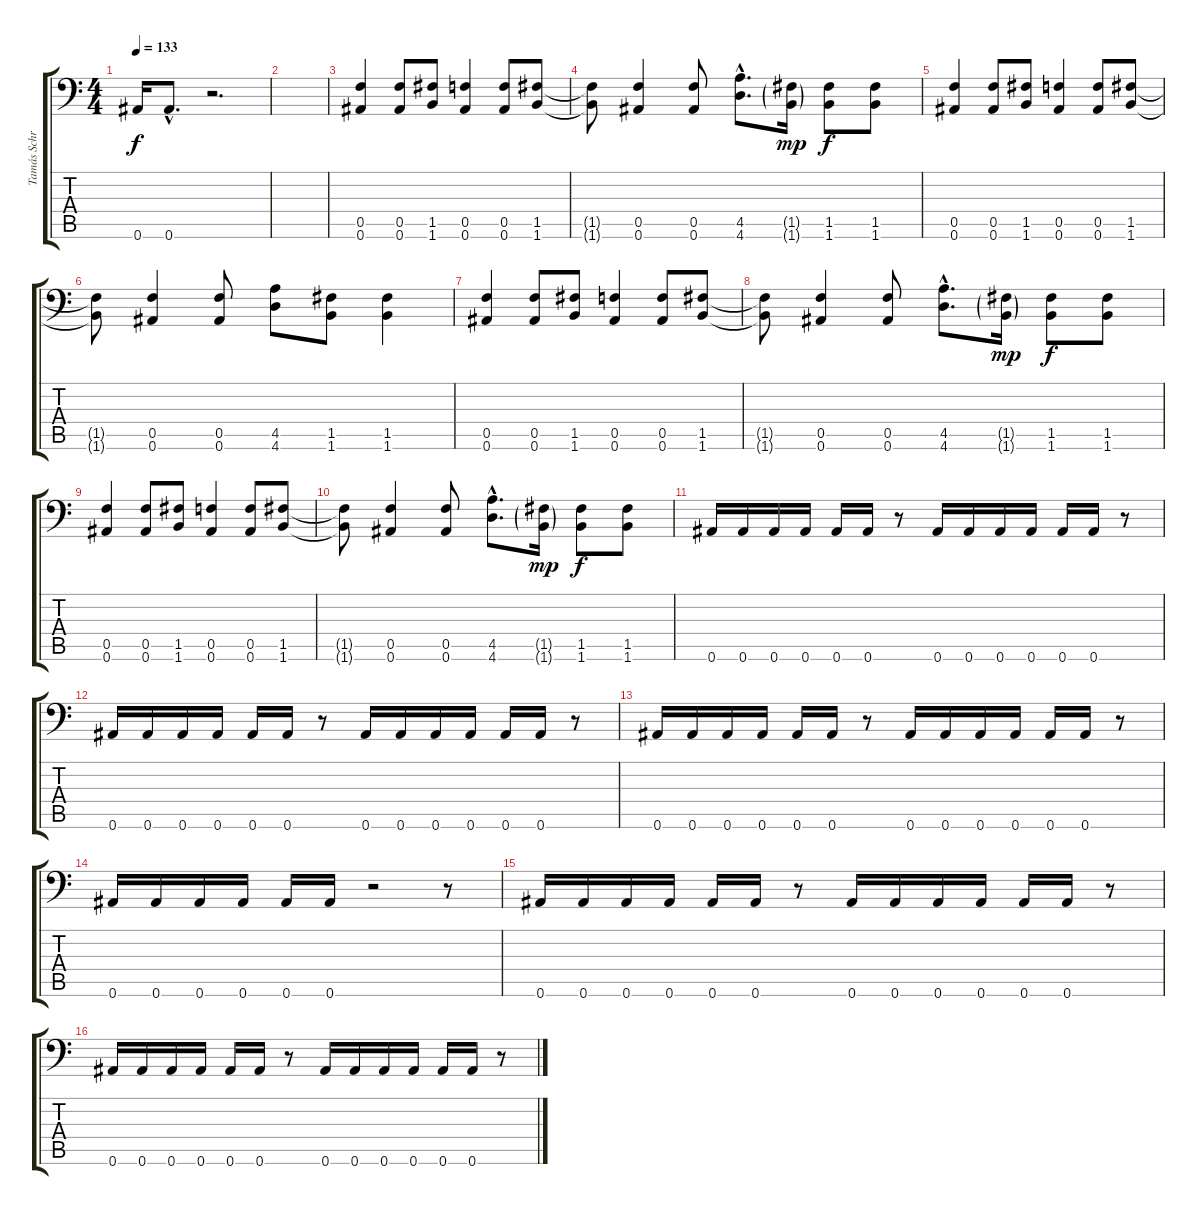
\track ("Tamás Schrottner (Guitar)" "Tamás Schr") {instrument overdrivenguitar}
\staff {score tabs}
\tuning (C4 G3 Eb3 Bb2 F2 Bb1) {hide}
\ts (4 4)
\tempo 133
\clef f4
\ks c
0.6.16{dy f} 0.6{hac}.8{d} r.2{d} |
|
(0.5 0.6).4 (0.5 0.6).8 (1.5 1.6).8 (0.5 0.6).4 (0.5 0.6).8 (1.5 1.6).8 |
(1.5{t} 1.6{t}).8 (0.5 0.6).4 (0.5 0.6).8 (4.5{hac} 4.6{hac}).8{d} (1.5{g} 1.6{g}).16{dy mp} (1.5 1.6).8{dy f} (1.5 1.6).8 |
(0.5 0.6).4 (0.5 0.6).8 (1.5 1.6).8 (0.5 0.6).4 (0.5 0.6).8 (1.5 1.6).8 |
(1.5{t} 1.6{t}).8 (0.5 0.6).4 (0.5 0.6).8 (4.5 4.6).8 (1.5 1.6).8 (1.5 1.6).4 |
(0.5 0.6).4 (0.5 0.6).8 (1.5 1.6).8 (0.5 0.6).4 (0.5 0.6).8 (1.5 1.6).8 |
(1.5{t} 1.6{t}).8 (0.5 0.6).4 (0.5 0.6).8 (4.5{hac} 4.6{hac}).8{d} (1.5{g} 1.6{g}).16{dy mp} (1.5 1.6).8{dy f} (1.5 1.6).8 |
(0.5 0.6).4 (0.5 0.6).8 (1.5 1.6).8 (0.5 0.6).4 (0.5 0.6).8 (1.5 1.6).8 |
(1.5{t} 1.6{t}).8 (0.5 0.6).4 (0.5 0.6).8 (4.5{hac} 4.6{hac}).8{d} (1.5{g} 1.6{g}).16{dy mp} (1.5 1.6).8{dy f} (1.5 1.6).8 |
0.6.16 0.6.16 0.6.16 0.6.16 0.6.16 0.6.16 r.8 0.6.16 0.6.16 0.6.16 0.6.16 0.6.16 0.6.16 r.8 |
0.6.16 0.6.16 0.6.16 0.6.16 0.6.16 0.6.16 r.8 0.6.16 0.6.16 0.6.16 0.6.16 0.6.16 0.6.16 r.8 |
0.6.16 0.6.16 0.6.16 0.6.16 0.6.16 0.6.16 r.8 0.6.16 0.6.16 0.6.16 0.6.16 0.6.16 0.6.16 r.8 |
0.6.16 0.6.16 0.6.16 0.6.16 0.6.16 0.6.16 r.2 r.8 |
0.6.16 0.6.16 0.6.16 0.6.16 0.6.16 0.6.16 r.8 0.6.16 0.6.16 0.6.16 0.6.16 0.6.16 0.6.16 r.8 |
0.6.16 0.6.16 0.6.16 0.6.16 0.6.16 0.6.16 r.8 0.6.16 0.6.16 0.6.16 0.6.16 0.6.16 0.6.16 r.8
